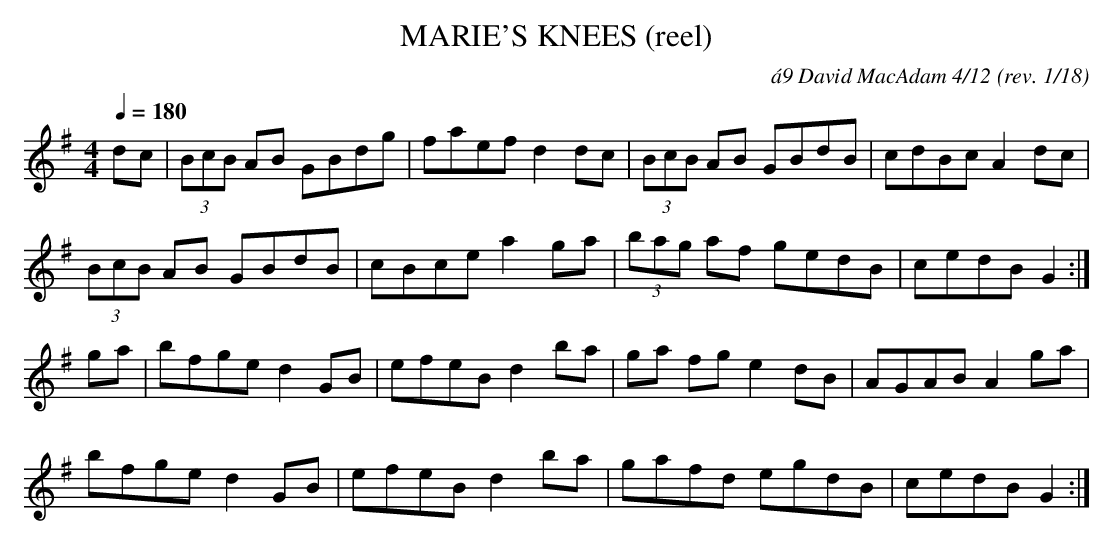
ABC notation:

X:1
T:MARIE'S KNEES (reel)
C:\'a9 David MacAdam 4/12 (rev. 1/18)
L:1/8
Q:1/4=180
M:4/4
K:G
dc |(3BcB AB GBdg|faef d2dc|(3BcB AB GBdB|cdBc A2dc|
(3BcB AB GBdB|cBce a2ga|(3bag af gedB|cedB G2 :|
ga|bfge d2GB|efeB d2ba|ga fg e2dB|AGAB A2 ga |
bfge d2GB|efeB d2ba|gafd egdB|cedB G2 :|
